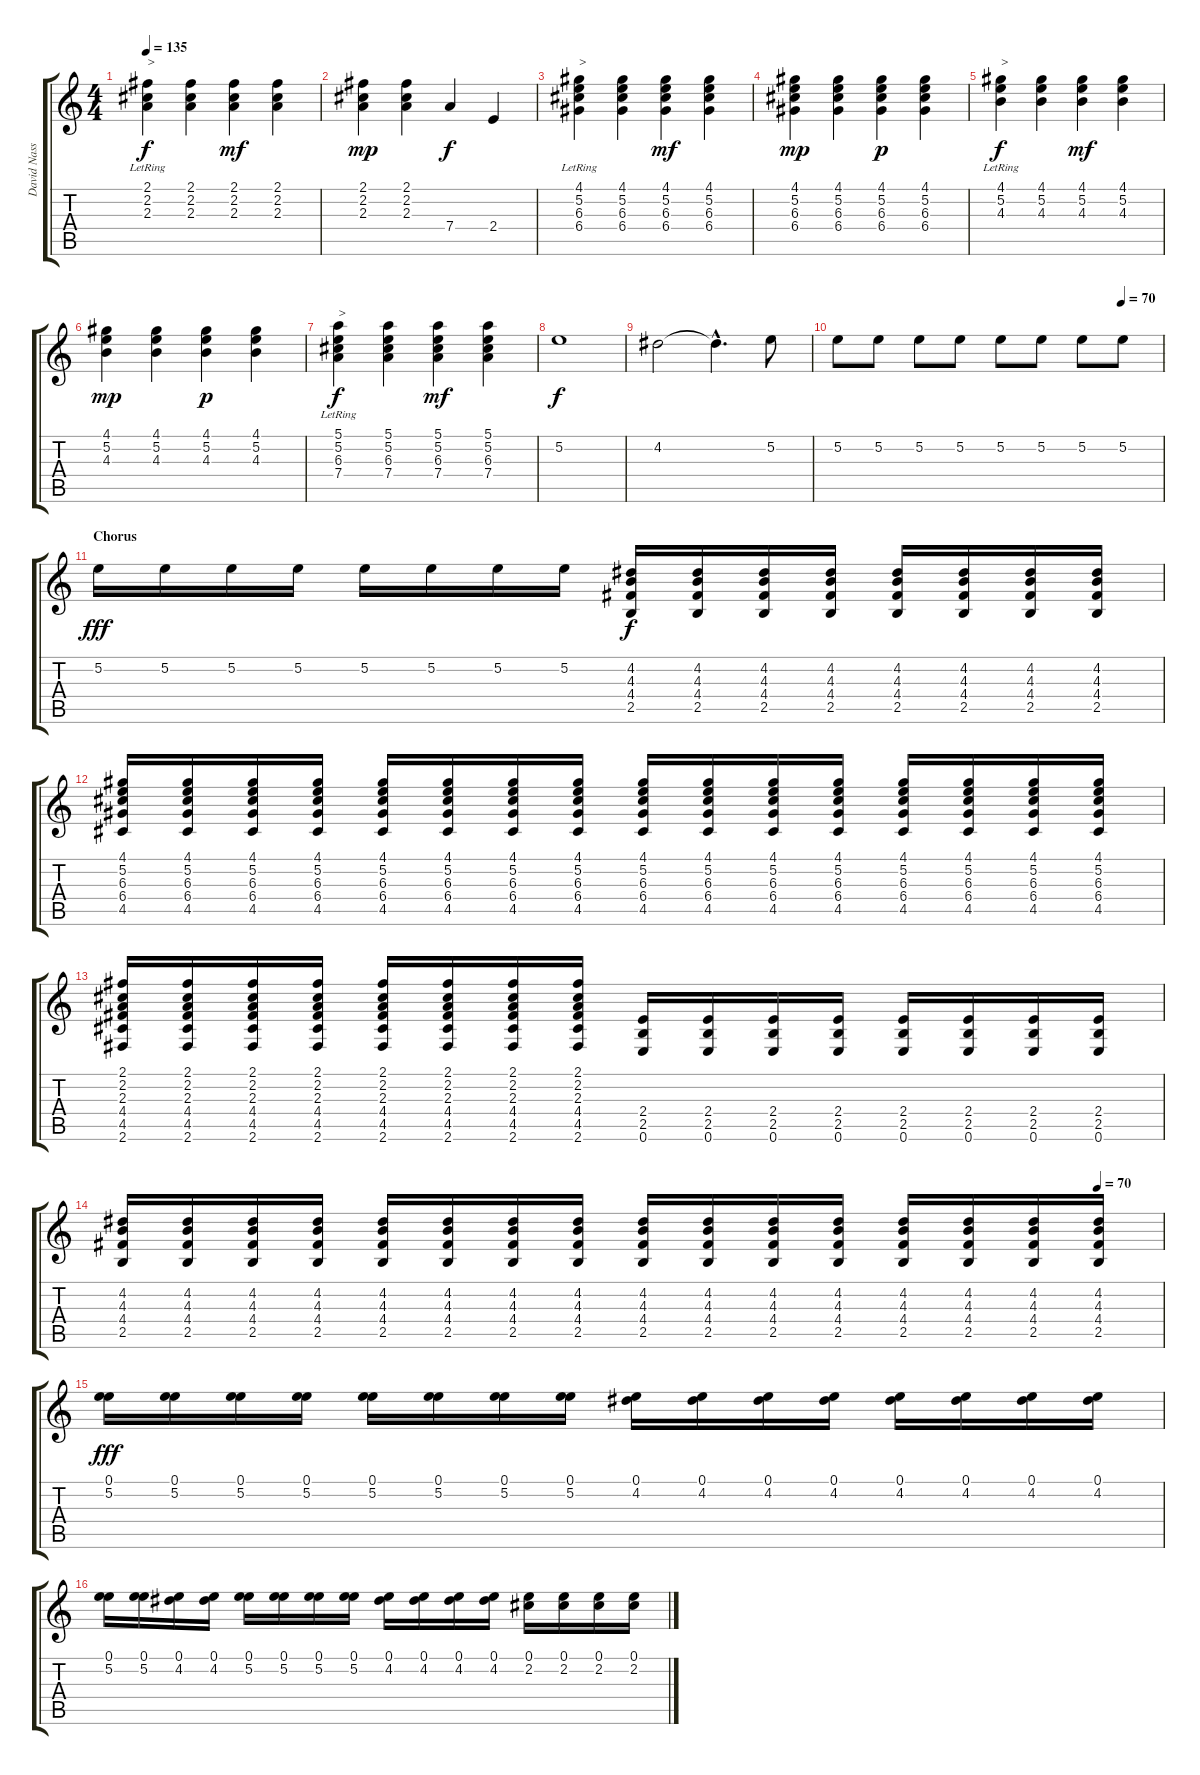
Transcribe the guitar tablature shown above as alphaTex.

\track ("David Nassie" "David Nass") {instrument overdrivenguitar}
\staff {score tabs}
\tuning (E4 B3 G3 D3 A2 E2) {hide}
\ts (4 4)
\tempo 135
\clef g2
\ks c
(2.1{lr} 2.2{lr} 2.3{lr}).4{txt ">" dy f instrument electricguitarclean} (2.1 2.2 2.3).4 (2.1 2.2 2.3).4{dy mf} (2.1 2.2 2.3).4 |
(2.1 2.2 2.3).4{dy mp} (2.1 2.2 2.3).4 7.4.4{dy f volume 14 instrument overdrivenguitar} 2.4.4 |
(4.1{lr} 5.2{lr} 6.3{lr} 6.4{lr}).4{txt ">" instrument electricguitarclean} (4.1 5.2 6.3 6.4).4 (4.1 5.2 6.3 6.4).4{dy mf} (4.1 5.2 6.3 6.4).4 |
(4.1 5.2 6.3 6.4).4{dy mp} (4.1 5.2 6.3 6.4).4 (4.1 5.2 6.3 6.4).4{dy p} (4.1 5.2 6.3 6.4).4 |
(4.1{lr} 5.2{lr} 4.3{lr}).4{txt ">" dy f instrument electricguitarclean} (4.1 5.2 4.3).4 (4.1 5.2 4.3).4{dy mf} (4.1 5.2 4.3).4 |
(4.1 5.2 4.3).4{dy mp} (4.1 5.2 4.3).4 (4.1 5.2 4.3).4{dy p} (4.1 5.2 4.3).4 |
(5.1{lr} 5.2{lr} 6.3{lr} 7.4{lr}).4{txt ">" dy f instrument electricguitarclean} (5.1 5.2 6.3 7.4).4 (5.1 5.2 6.3 7.4).4{dy mf} (5.1 5.2 6.3 7.4).4 |
5.2.1{dy f volume 14 instrument overdrivenguitar} |
4.2.2 4.2{hac t}.4{d} 5.2.8 |
\tempo (70 0.875)
5.2.8 5.2.8 5.2.8 5.2.8 5.2.8 5.2.8 5.2.8 5.2.8 |
\section ("" "Chorus")
5.2.16{dy fff} 5.2.16 5.2.16 5.2.16 5.2.16 5.2.16 5.2.16 5.2.16 (4.2 4.3 4.4 2.5).16{dy f} (4.2 4.3 4.4 2.5).16 (4.2 4.3 4.4 2.5).16 (4.2 4.3 4.4 2.5).16 (4.2 4.3 4.4 2.5).16 (4.2 4.3 4.4 2.5).16 (4.2 4.3 4.4 2.5).16 (4.2 4.3 4.4 2.5).16 |
(4.1 5.2 6.3 6.4 4.5).16 (4.1 5.2 6.3 6.4 4.5).16 (4.1 5.2 6.3 6.4 4.5).16 (4.1 5.2 6.3 6.4 4.5).16 (4.1 5.2 6.3 6.4 4.5).16 (4.1 5.2 6.3 6.4 4.5).16 (4.1 5.2 6.3 6.4 4.5).16 (4.1 5.2 6.3 6.4 4.5).16 (4.1 5.2 6.3 6.4 4.5).16 (4.1 5.2 6.3 6.4 4.5).16 (4.1 5.2 6.3 6.4 4.5).16 (4.1 5.2 6.3 6.4 4.5).16 (4.1 5.2 6.3 6.4 4.5).16 (4.1 5.2 6.3 6.4 4.5).16 (4.1 5.2 6.3 6.4 4.5).16 (4.1 5.2 6.3 6.4 4.5).16 |
(2.1 2.2 2.3 4.4 4.5 2.6).16 (2.1 2.2 2.3 4.4 4.5 2.6).16 (2.1 2.2 2.3 4.4 4.5 2.6).16 (2.1 2.2 2.3 4.4 4.5 2.6).16 (2.1 2.2 2.3 4.4 4.5 2.6).16 (2.1 2.2 2.3 4.4 4.5 2.6).16 (2.1 2.2 2.3 4.4 4.5 2.6).16 (2.1 2.2 2.3 4.4 4.5 2.6).16 (2.4 2.5 0.6).16 (2.4 2.5 0.6).16 (2.4 2.5 0.6).16 (2.4 2.5 0.6).16 (2.4 2.5 0.6).16 (2.4 2.5 0.6).16 (2.4 2.5 0.6).16 (2.4 2.5 0.6).16 |
\tempo (70 0.9375)
(4.2 4.3 4.4 2.5).16 (4.2 4.3 4.4 2.5).16 (4.2 4.3 4.4 2.5).16 (4.2 4.3 4.4 2.5).16 (4.2 4.3 4.4 2.5).16 (4.2 4.3 4.4 2.5).16 (4.2 4.3 4.4 2.5).16 (4.2 4.3 4.4 2.5).16 (4.2 4.3 4.4 2.5).16 (4.2 4.3 4.4 2.5).16 (4.2 4.3 4.4 2.5).16 (4.2 4.3 4.4 2.5).16 (4.2 4.3 4.4 2.5).16 (4.2 4.3 4.4 2.5).16 (4.2 4.3 4.4 2.5).16 (4.2 4.3 4.4 2.5).16 |
(0.1 5.2).16{dy fff} (0.1 5.2).16 (0.1 5.2).16 (0.1 5.2).16 (0.1 5.2).16 (0.1 5.2).16 (0.1 5.2).16 (0.1 5.2).16 (0.1 4.2).16 (0.1 4.2).16 (0.1 4.2).16 (0.1 4.2).16 (0.1 4.2).16 (0.1 4.2).16 (0.1 4.2).16 (0.1 4.2).16 |
(0.1 5.2).16 (0.1 5.2).16 (0.1 4.2).16 (0.1 4.2).16 (0.1 5.2).16 (0.1 5.2).16 (0.1 5.2).16 (0.1 5.2).16 (0.1 4.2).16 (0.1 4.2).16 (0.1 4.2).16 (0.1 4.2).16 (0.1 2.2).16 (0.1 2.2).16 (0.1 2.2).16 (0.1 2.2).16
